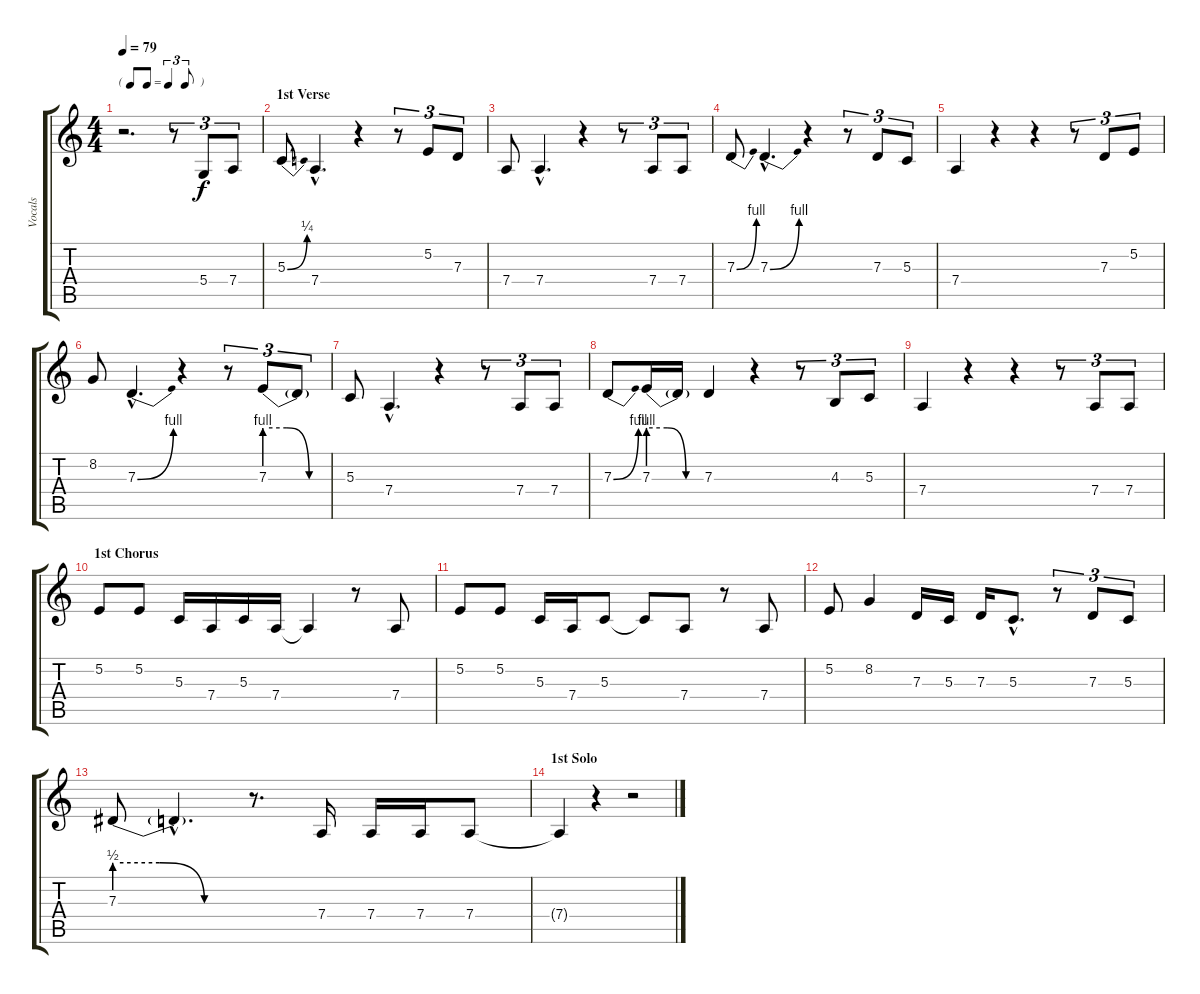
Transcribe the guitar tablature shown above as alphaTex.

\track ("Vocals" "Vocals") {instrument lead6voice}
\staff {score tabs}
\tuning (E4 B3 G3 D3 A2 E2) {hide}
\ts (4 4)
\tf triplet8th
\tempo 79
\clef g2
\ks c
r.2{d dy f} r.8{tu (3 2)} 5.4.8{tu (3 2)} 7.4.8{tu (3 2)} |
\section ("" "1st Verse")
5.3{be (bend 0 0 60 1)}.8 7.4{hac}.4{d} r.4 r.8{tu (3 2)} 5.2.8{tu (3 2)} 7.3.8{tu (3 2)} |
7.4.8 7.4{hac}.4{d} r.4 r.8{tu (3 2)} 7.4.8{tu (3 2)} 7.4.8{tu (3 2)} |
7.3{be (bend 0 0 60 4)}.8 7.3{be (bend 0 0 60 4) hac}.4{d} r.4 r.8{tu (3 2)} 7.3.8{tu (3 2)} 5.3.8{tu (3 2)} |
7.4.4 r.4 r.4 r.8{tu (3 2)} 7.3.8{tu (3 2)} 5.2.8{tu (3 2)} |
8.2.8 7.3{be (bend 0 0 60 4) hac}.4{d} r.4 r.8{tu (3 2)} 7.3{be (custom 0 4 20 4 40 0 60 0)}.8{tu (3 2)} 7.3{t}.8{tu (3 2)} |
5.3.8 7.4{hac}.4{d} r.4 r.8{tu (3 2)} 7.4.8{tu (3 2)} 7.4.8{tu (3 2)} |
7.3{be (bend 0 0 60 4)}.8 7.3{be (custom 0 4 20 4 40 0 60 0)}.16 7.3{t}.16 7.3.4 r.4 r.8{tu (3 2)} 4.3.8{tu (3 2)} 5.3.8{tu (3 2)} |
7.4.4 r.4 r.4 r.8{tu (3 2)} 7.4.8{tu (3 2)} 7.4.8{tu (3 2)} |
\section ("" "1st Chorus")
5.2.8 5.2.8 5.3.16 7.4.16 5.3.16 7.4.16 7.4{t}.4 r.8 7.4.8 |
5.2.8 5.2.8 5.3.16 7.4.16 5.3.8 5.3{t}.8 7.4.8 r.8 7.4.8 |
5.2.8 8.2.4 7.3.16 5.3.16 7.3.16 5.3{hac}.8{d} r.8{tu (3 2)} 7.3.8{tu (3 2)} 5.3.8{tu (3 2)} |
7.3{be (custom 0 2 20 2 40 0 60 0)}.8 7.3{hac t}.4{d} r.8{d} 7.4.16 7.4.16 7.4.16 7.4.8 |
\section ("" "1st Solo")
7.4{t}.4 r.4 r.2
